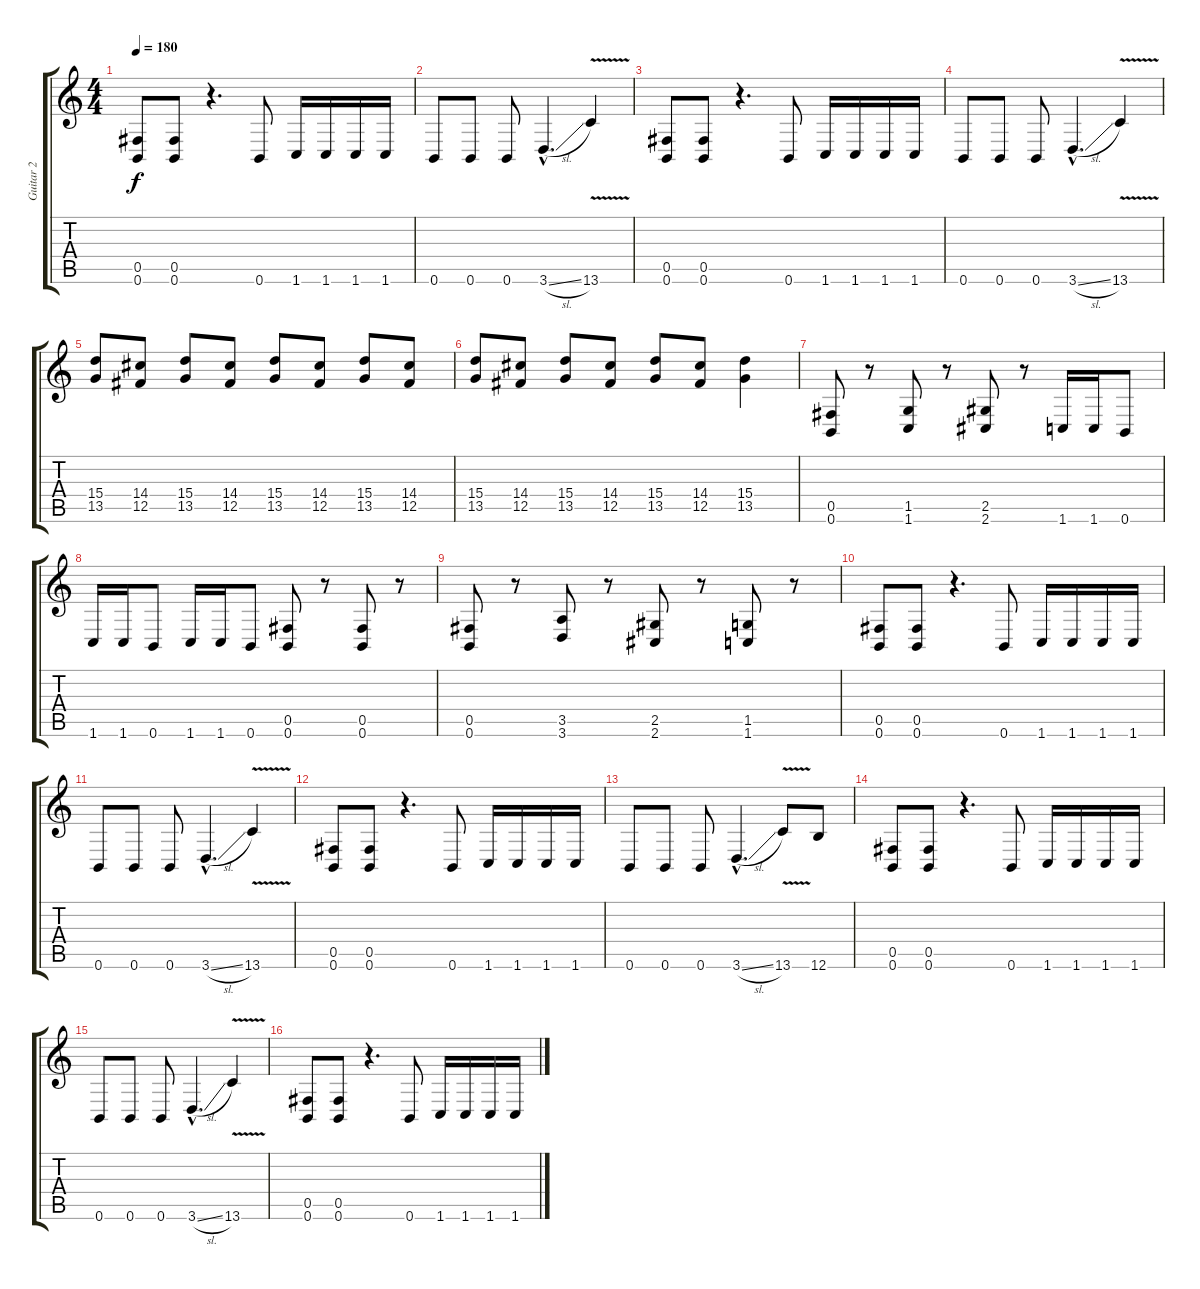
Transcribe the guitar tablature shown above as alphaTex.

\track ("Guitar 2" "Guitar 2") {instrument distortionguitar}
\staff {score tabs}
\tuning (Db4 Ab3 E3 B2 Gb2 B1) {hide}
\ts (4 4)
\tempo 180
\clef g2
\ks c
(0.5 0.6).8{dy f instrument distortionguitar} (0.5 0.6).8 r.4{d} 0.6.8 1.6.16 1.6.16 1.6.16 1.6.16 |
0.6.8 0.6.8 0.6.8 3.6{sl hac}.4{d} 13.6{v}.4 |
(0.5 0.6).8 (0.5 0.6).8 r.4{d} 0.6.8 1.6.16 1.6.16 1.6.16 1.6.16 |
0.6.8 0.6.8 0.6.8 3.6{sl hac}.4{d} 13.6{v}.4 |
(15.4 13.5).8 (14.4 12.5).8 (15.4 13.5).8 (14.4 12.5).8 (15.4 13.5).8 (14.4 12.5).8 (15.4 13.5).8 (14.4 12.5).8 |
(15.4 13.5).8 (14.4 12.5).8 (15.4 13.5).8 (14.4 12.5).8 (15.4 13.5).8 (14.4 12.5).8 (15.4 13.5).4 |
(0.5 0.6).8 r.8 (1.5 1.6).8 r.8 (2.5 2.6).8 r.8 1.6.16 1.6.16 0.6.8 |
1.6.16 1.6.16 0.6.8 1.6.16 1.6.16 0.6.8 (0.5 0.6).8 r.8 (0.5 0.6).8 r.8 |
(0.5 0.6).8 r.8 (3.5 3.6).8 r.8 (2.5 2.6).8 r.8 (1.5 1.6).8 r.8 |
(0.5 0.6).8 (0.5 0.6).8 r.4{d} 0.6.8 1.6.16 1.6.16 1.6.16 1.6.16 |
0.6.8 0.6.8 0.6.8 3.6{sl hac}.4{d} 13.6{v}.4 |
(0.5 0.6).8 (0.5 0.6).8 r.4{d} 0.6.8 1.6.16 1.6.16 1.6.16 1.6.16 |
0.6.8 0.6.8 0.6.8 3.6{sl hac}.4{d} 13.6{v}.8 12.6.8 |
(0.5 0.6).8 (0.5 0.6).8 r.4{d} 0.6.8 1.6.16 1.6.16 1.6.16 1.6.16 |
0.6.8 0.6.8 0.6.8 3.6{sl hac}.4{d} 13.6{v}.4 |
(0.5 0.6).8 (0.5 0.6).8 r.4{d} 0.6.8 1.6.16 1.6.16 1.6.16 1.6.16
